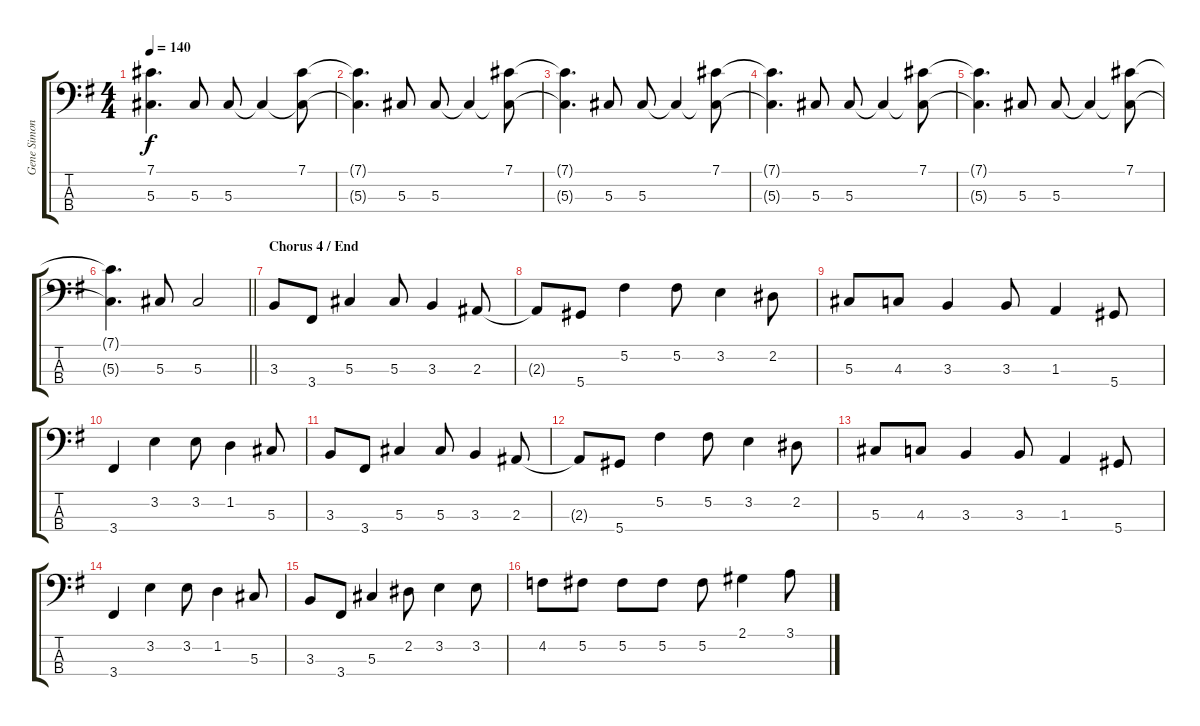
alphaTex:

\track ("Gene Simons" "Gene Simon") {instrument electricbasspick}
\staff {score tabs}
\tuning (Gb2 Db2 Ab1 Eb1) {hide}
\ts (4 4)
\tempo 140
\clef f4
\ks g
(7.1{t} 5.3{t}).4{d dy f} 5.3.8 5.3.8 5.3{t}.4 (7.1 5.3{t}).8 |
(7.1{t} 5.3{t}).4{d} 5.3.8 5.3.8 5.3{t}.4 (7.1 5.3{t}).8 |
(7.1{t} 5.3{t}).4{d} 5.3.8 5.3.8 5.3{t}.4 (7.1 5.3{t}).8 |
(7.1{t} 5.3{t}).4{d} 5.3.8 5.3.8 5.3{t}.4 (7.1 5.3{t}).8 |
(7.1{t} 5.3{t}).4{d} 5.3.8 5.3.8 5.3{t}.4 (7.1 5.3{t}).8 |
\barLineRight lightlight
(7.1{t} 5.3{t}).4{d} 5.3.8 5.3.2 |
\section ("" "Chorus 4 / End")
3.3.8 3.4.8 5.3.4 5.3.8 3.3.4 2.3.8 |
2.3{t}.8 5.4.8 5.2.4 5.2.8 3.2.4 2.2.8 |
5.3.8 4.3.8 3.3.4 3.3.8 1.3.4 5.4.8 |
3.4.4 3.2.4 3.2.8 1.2.4 5.3.8 |
3.3.8 3.4.8 5.3.4 5.3.8 3.3.4 2.3.8 |
2.3{t}.8 5.4.8 5.2.4 5.2.8 3.2.4 2.2.8 |
5.3.8 4.3.8 3.3.4 3.3.8 1.3.4 5.4.8 |
3.4.4 3.2.4 3.2.8 1.2.4 5.3.8 |
3.3.8 3.4.8 5.3.4 2.2.8 3.2.4 3.2.8 |
4.2.8 5.2.8 5.2.8 5.2.8 5.2.8 2.1.4 3.1.8
